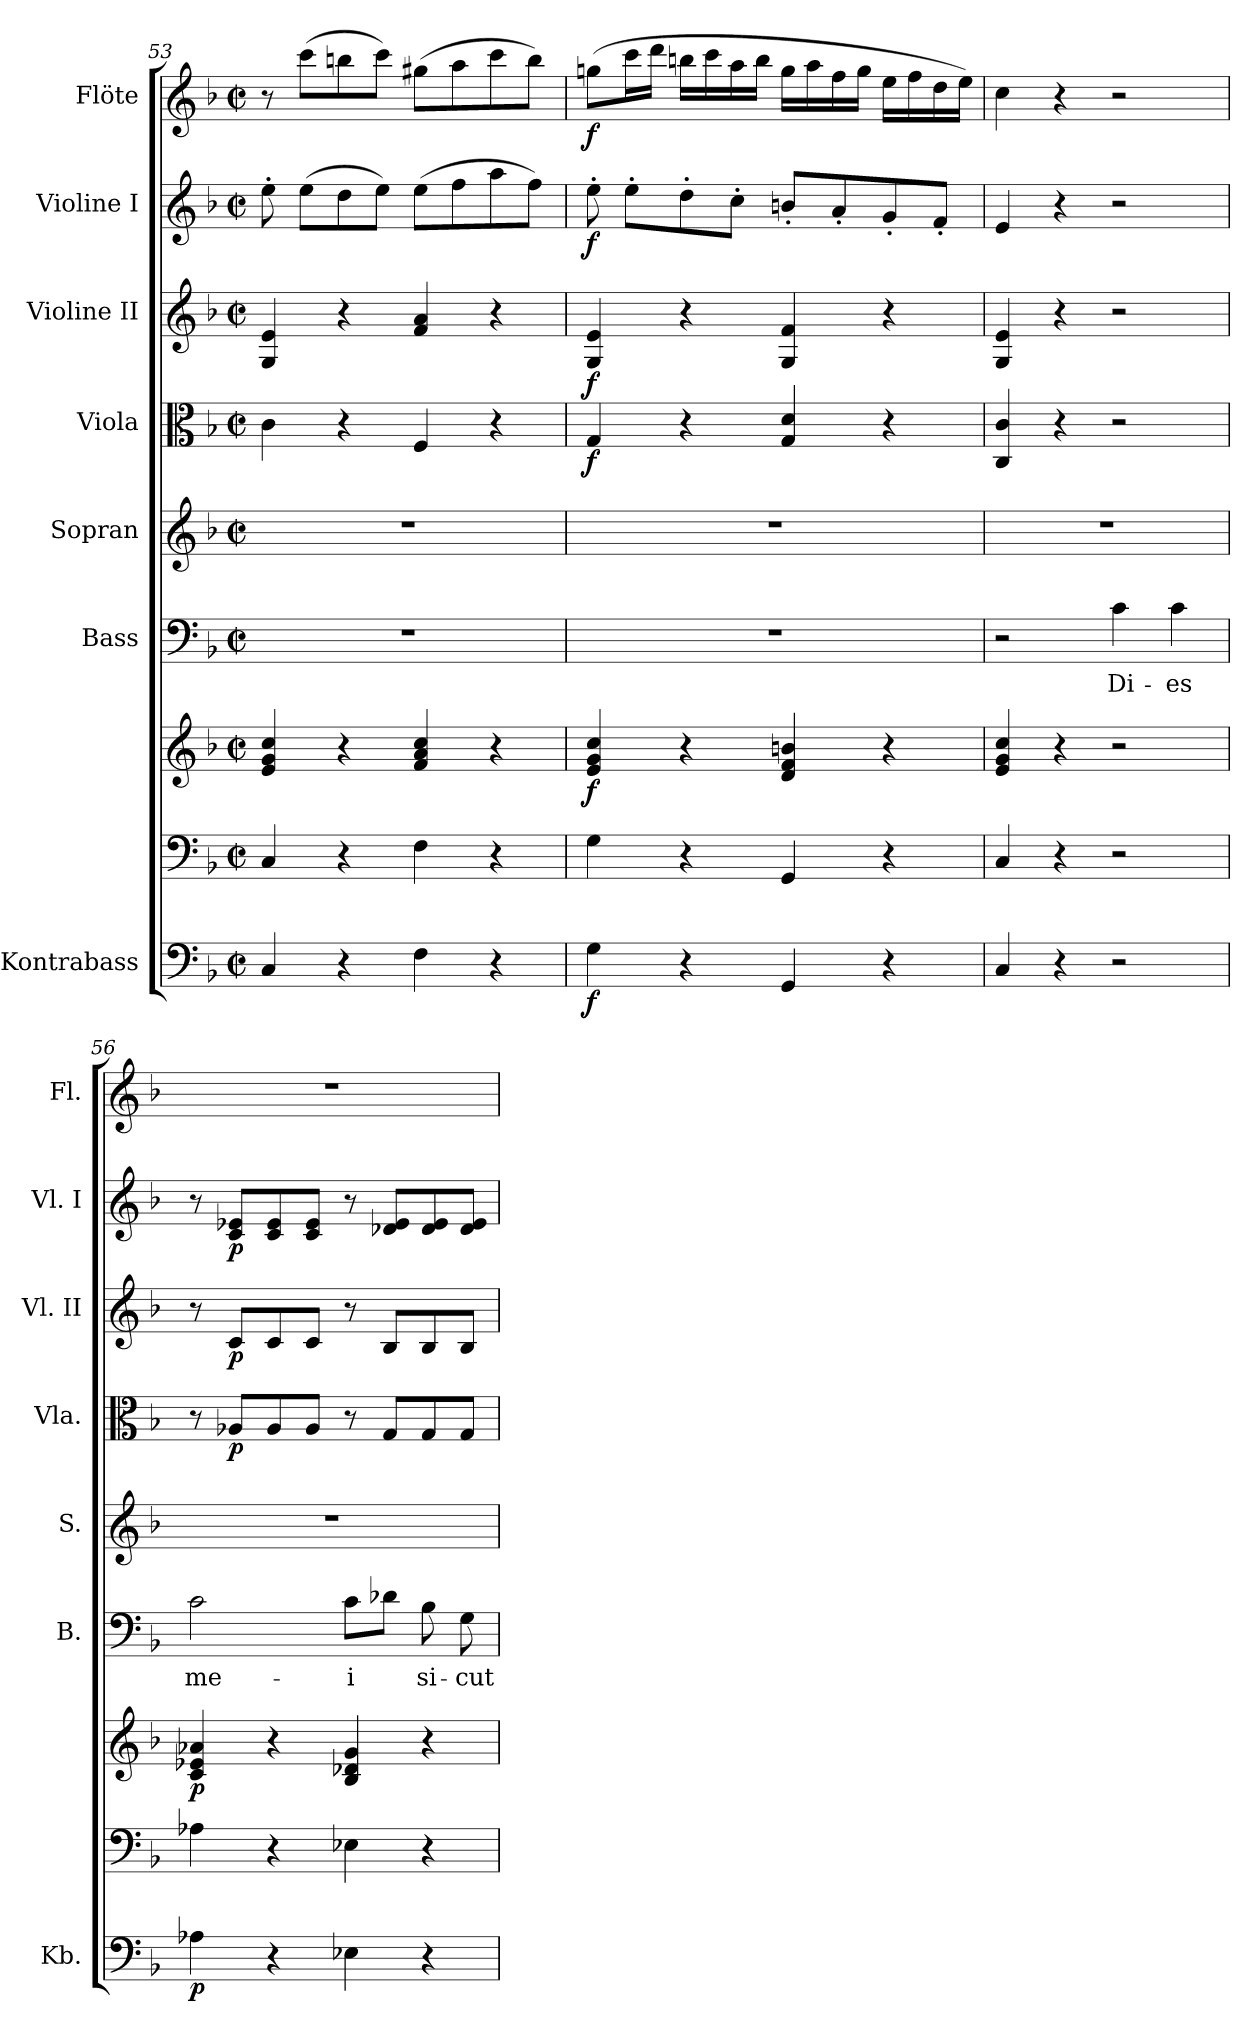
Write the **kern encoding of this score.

**kern	**dynam	**kern	**kern	**dynam	**kern	**text	**kern	**kern	**dynam	**kern	**dynam	**kern	**dynam	**kern	**dynam
*part8	*part8	*part7	*part7	*part7	*part6	*part6	*part5	*part4	*part4	*part3	*part3	*part2	*part2	*part1	*part1
*staff9	*staff9	*staff8	*staff7	*staff7/8	*staff6	*staff6	*staff5	*staff4	*staff4	*staff3	*staff3	*staff2	*staff2	*staff1	*staff1
*I"Kontrabass	*	*	*	*	*I"Bass	*	*I"Sopran	*I"Viola	*	*I"Violine II	*	*I"Violine I	*	*I"Flöte	*
*I'Kb.	*	*	*	*	*I'B.	*	*I'S.	*I'Vla.	*	*I'Vl. II	*	*I'Vl. I	*	*I'Fl.	*
*clefF4	*	*clefF4	*clefG2	*	*clefF4	*	*clefG2	*clefC3	*	*clefG2	*	*clefG2	*	*clefG2	*
*ITrd7c12	*	*	*	*	*	*	*	*	*	*	*	*	*	*	*
*k[b-]	*	*k[b-]	*k[b-]	*	*k[b-]	*	*k[b-]	*k[b-]	*	*k[b-]	*	*k[b-]	*	*k[b-]	*
*F:	*	*F:	*F:	*	*F:	*	*F:	*F:	*	*F:	*	*F:	*	*F:	*
*M2/2	*	*M2/2	*M2/2	*	*M2/2	*	*M2/2	*M2/2	*	*M2/2	*	*M2/2	*	*M2/2	*
*met(c|)	*	*met(c|)	*met(c|)	*	*met(c|)	*	*met(c|)	*met(c|)	*	*met(c|)	*	*met(c|)	*	*met(c|)	*
=53	=53	=53	=53	=53	=53	=53	=53	=53	=53	=53	=53	=53	=53	=53	=53
4CC/	.	4C/	4e/ 4g/ 4cc/	.	1r	.	1r	4c\	.	4G/ 4e/	.	8ee'>\	.	8r	.
.	.	.	.	.	.	.	.	.	.	.	.	(>8ee\L	.	(>8ccc\L	.
4r	.	4r	4r	.	.	.	.	4r	.	4r	.	8dd\	.	8bbn\	.
.	.	.	.	.	.	.	.	.	.	.	.	8ee\J)	.	8ccc\J)	.
4FF\	.	4F\	4f/ 4a/ 4cc/	.	.	.	.	4F/	.	4f/ 4a/	.	(>8ee\L	.	(>8gg#X\L	.
.	.	.	.	.	.	.	.	.	.	.	.	8ff\	.	8aa\	.
4r	.	4r	4r	.	.	.	.	4r	.	4r	.	8aa\	.	8ccc\	.
.	.	.	.	.	.	.	.	.	.	.	.	8ff\J)	.	8bb\J)	.
=54	=54	=54	=54	=54	=54	=54	=54	=54	=54	=54	=54	=54	=54	=54	=54
!	!LO:DY:b	!	!	!LO:DY:b	!	!	!	!	!LO:DY:b	!	!LO:DY:b	!	!LO:DY:b	!	!LO:DY:b
4GG\	f	4G\	4e/ 4g/ 4cc/	f	1r	.	1r	4G/	f	4G/ 4e/	f	8ee'>\	f	(>8ggn\L	f
.	.	.	.	.	.	.	.	.	.	.	.	8ee'>\L	.	16ccc\L	.
.	.	.	.	.	.	.	.	.	.	.	.	.	.	16ddd\JJ	.
4r	.	4r	4r	.	.	.	.	4r	.	4r	.	8dd'>\	.	16bbn\LL	.
.	.	.	.	.	.	.	.	.	.	.	.	.	.	16ccc\	.
.	.	.	.	.	.	.	.	.	.	.	.	8cc'>\J	.	16aa\	.
.	.	.	.	.	.	.	.	.	.	.	.	.	.	16bb\JJ	.
4GGG/	.	4GG/	4d/ 4f/ 4bn/	.	.	.	.	4G/ 4d/	.	4G/ 4f/	.	8bn'</L	.	16gg\LL	.
.	.	.	.	.	.	.	.	.	.	.	.	.	.	16aa\	.
.	.	.	.	.	.	.	.	.	.	.	.	8a'</	.	16ff\	.
.	.	.	.	.	.	.	.	.	.	.	.	.	.	16gg\JJ	.
4r	.	4r	4r	.	.	.	.	4r	.	4r	.	8g'</	.	16ee\LL	.
.	.	.	.	.	.	.	.	.	.	.	.	.	.	16ff\	.
.	.	.	.	.	.	.	.	.	.	.	.	8f'</J	.	16dd\	.
.	.	.	.	.	.	.	.	.	.	.	.	.	.	16ee\JJ)	.
!!LO:PB:g=z
=55	=55	=55	=55	=55	=55	=55	=55	=55	=55	=55	=55	=55	=55	=55	=55
4CC/	.	4C/	4e/ 4g/ 4cc/	.	2r	.	1r	4C/ 4c/	.	4G/ 4e/	.	4e/	.	4cc\	.
4r	.	4r	4r	.	.	.	.	4r	.	4r	.	4r	.	4r	.
!	!	!	!	!	!	!LO:LY:b	!	!	!	!	!	!	!	!	!
2r	.	2r	2r	.	4c\	Di-	.	2r	.	2r	.	2r	.	2r	.
!	!	!	!	!	!	!LO:LY:b	!	!	!	!	!	!	!	!	!
.	.	.	.	.	4c\	-es	.	.	.	.	.	.	.	.	.
=56	=56	=56	=56	=56	=56	=56	=56	=56	=56	=56	=56	=56	=56	=56	=56
!	!LO:DY:b	!	!	!LO:DY:b	!	!LO:LY:b	!	!	!	!	!	!	!	!	!
4AA-X\	p	4A-X\	4c/ 4e-X/ 4a-X/	p	2c\	me-	1r	8r	.	8r	.	8r	.	1r	.
!	!	!	!	!	!	!	!	!	!LO:DY:b	!	!LO:DY:b	!	!LO:DY:b	!	!
.	.	.	.	.	.	.	.	8A-X/L	p	8c/L	p	8c/ 8e-X/L	p	.	.
4r	.	4r	4r	.	.	.	.	8A-/	.	8c/	.	8c/ 8e-/	.	.	.
.	.	.	.	.	.	.	.	8A-/J	.	8c/J	.	8c/ 8e-/J	.	.	.
!	!	!	!	!	!	!LO:LY:b	!	!	!	!	!	!	!	!	!
4EE-X\	.	4E-X\	4B-/ 4d-X/ 4g/	.	8c\L	-i	.	8r	.	8r	.	8r	.	.	.
.	.	.	.	.	8d-X\J	.	.	8G/L	.	8B-/L	.	8d-X/ 8e-/L	.	.	.
!	!	!	!	!	!	!LO:LY:b	!	!	!	!	!	!	!	!	!
4r	.	4r	4r	.	8B-\	si-	.	8G/	.	8B-/	.	8d-/ 8e-/	.	.	.
!	!	!	!	!	!	!LO:LY:b	!	!	!	!	!	!	!	!	!
.	.	.	.	.	8G\	-cut	.	8G/J	.	8B-/J	.	8d-/ 8e-/J	.	.	.
=	=	=	=	=	=	=	=	=	=	=	=	=	=	=	=
*-	*-	*-	*-	*-	*-	*-	*-	*-	*-	*-	*-	*-	*-	*-	*-
